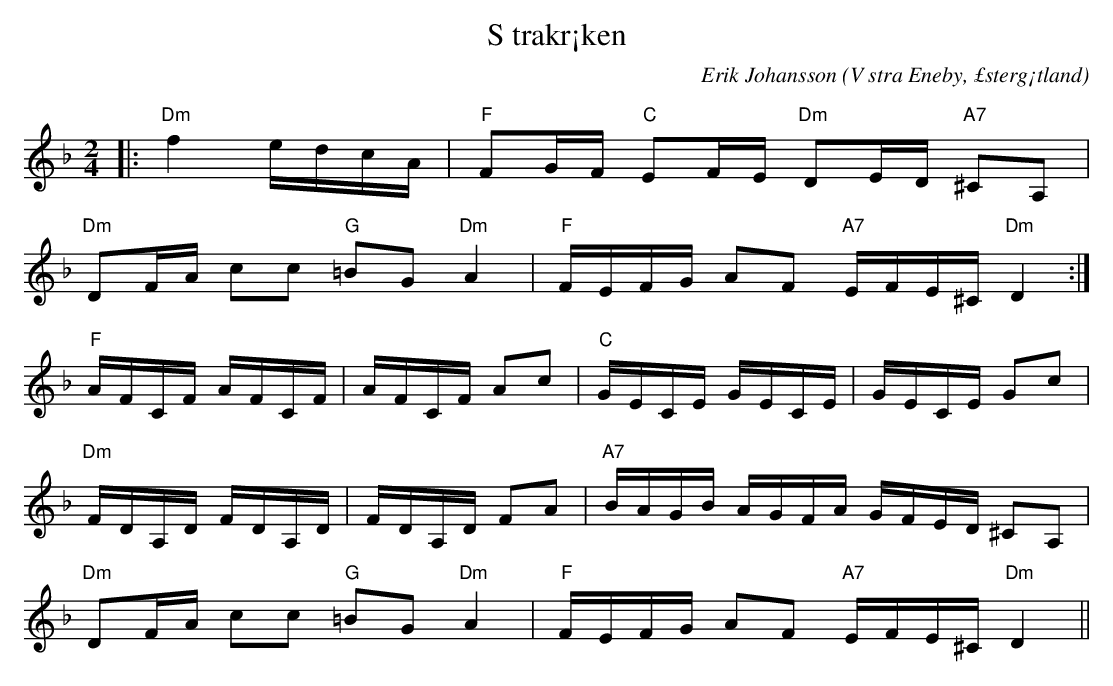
X:1
T:S trakr¡ken
C:Erik Johansson
O:V stra Eneby, £sterg¡tland
Q:80
M:2/4
L:1/8
K:Dm
|:"Dm"f2 e/d/c/A/ |"F"FG/F/ "C"EF/E/ "Dm"DE/D/ "A7"^CA,|
"Dm"DF/A/ cc "G"=BG"Dm"A2|"F"F/E/F/G/ AF "A7"E/F/E/^C/ "Dm"D2 :|
"F" A/F/C/F/ A/F/C/F/ | A/F/C/F/ Ac| "C" G/E/C/E/ G/E/C/E/ | G/E/C/E/ Gc|
"Dm" F/D/A,/D/ F/D/A,/D/ | F/D/A,/D/ FA | "A7" B/A/G/B/ A/G/F/A/ G/F/E/D/ ^CA,|
"Dm"DF/A/ cc "G"=BG"Dm"A2|"F"F/E/F/G/ AF "A7"E/F/E/^C/ "Dm"D2 ||
